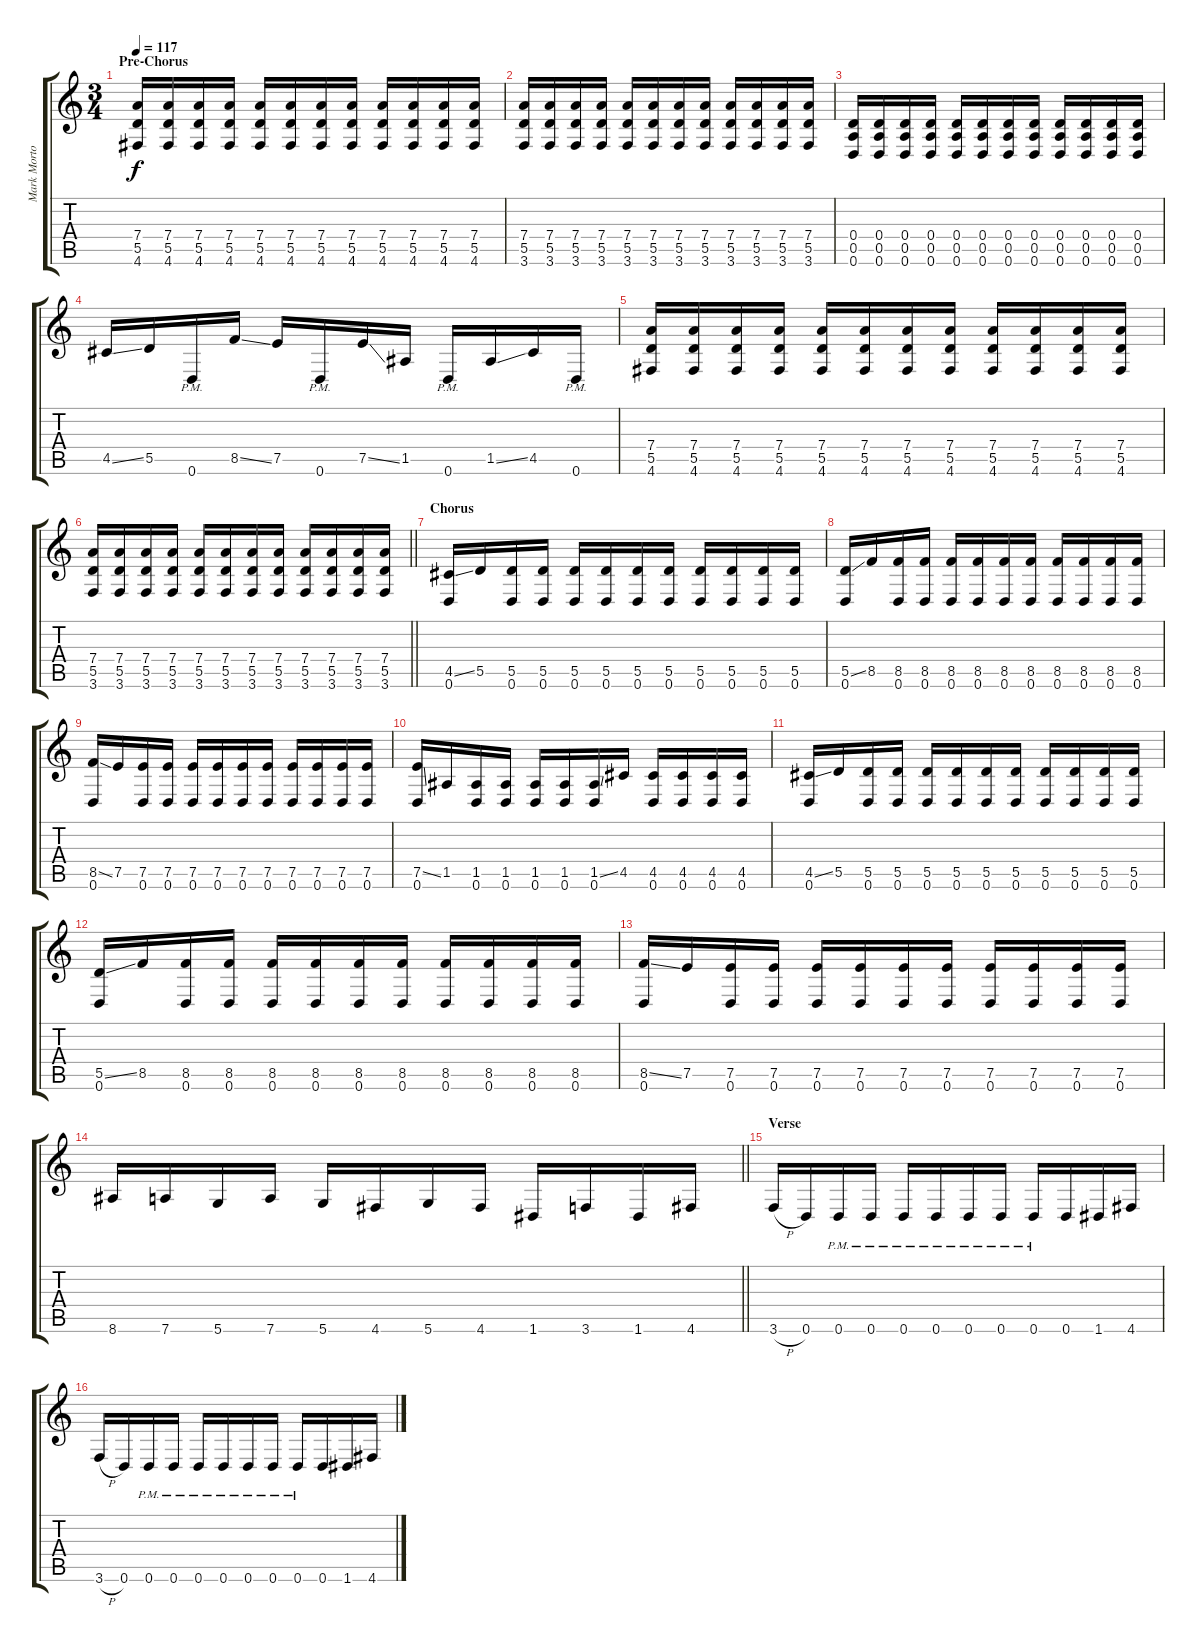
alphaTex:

\track ("Mark Morton" "Mark Morto") {instrument distortionguitar}
\staff {score tabs}
\tuning (E4 B3 G3 D3 A2 D2) {hide}
\ts (3 4)
\section ("" "Pre-Chorus")
\tempo 117
\clef g2
\ks c
(7.4 5.5 4.6).16{dy f} (7.4 5.5 4.6).16 (7.4 5.5 4.6).16 (7.4 5.5 4.6).16 (7.4 5.5 4.6).16 (7.4 5.5 4.6).16 (7.4 5.5 4.6).16 (7.4 5.5 4.6).16 (7.4 5.5 4.6).16 (7.4 5.5 4.6).16 (7.4 5.5 4.6).16 (7.4 5.5 4.6).16 |
(7.4 5.5 3.6).16 (7.4 5.5 3.6).16 (7.4 5.5 3.6).16 (7.4 5.5 3.6).16 (7.4 5.5 3.6).16 (7.4 5.5 3.6).16 (7.4 5.5 3.6).16 (7.4 5.5 3.6).16 (7.4 5.5 3.6).16 (7.4 5.5 3.6).16 (7.4 5.5 3.6).16 (7.4 5.5 3.6).16 |
(0.4 0.5 0.6).16 (0.4 0.5 0.6).16 (0.4 0.5 0.6).16 (0.4 0.5 0.6).16 (0.4 0.5 0.6).16 (0.4 0.5 0.6).16 (0.4 0.5 0.6).16 (0.4 0.5 0.6).16 (0.4 0.5 0.6).16 (0.4 0.5 0.6).16 (0.4 0.5 0.6).16 (0.4 0.5 0.6).16 |
4.5{ss}.16 5.5.16 0.6{pm}.16 8.5{ss}.16 7.5.16 0.6{pm}.16 7.5{ss}.16 1.5.16 0.6{pm}.16 1.5{ss}.16 4.5.16 0.6{pm}.16 |
(7.4 5.5 4.6).16 (7.4 5.5 4.6).16 (7.4 5.5 4.6).16 (7.4 5.5 4.6).16 (7.4 5.5 4.6).16 (7.4 5.5 4.6).16 (7.4 5.5 4.6).16 (7.4 5.5 4.6).16 (7.4 5.5 4.6).16 (7.4 5.5 4.6).16 (7.4 5.5 4.6).16 (7.4 5.5 4.6).16 |
\barLineRight lightlight
(7.4 5.5 3.6).16 (7.4 5.5 3.6).16 (7.4 5.5 3.6).16 (7.4 5.5 3.6).16 (7.4 5.5 3.6).16 (7.4 5.5 3.6).16 (7.4 5.5 3.6).16 (7.4 5.5 3.6).16 (7.4 5.5 3.6).16 (7.4 5.5 3.6).16 (7.4 5.5 3.6).16 (7.4 5.5 3.6).16 |
\section ("" "Chorus")
(4.5{ss} 0.6).16 5.5.16 (5.5 0.6).16 (5.5 0.6).16 (5.5 0.6).16 (5.5 0.6).16 (5.5 0.6).16 (5.5 0.6).16 (5.5 0.6).16 (5.5 0.6).16 (5.5 0.6).16 (5.5 0.6).16 |
(5.5{ss} 0.6).16 8.5.16 (8.5 0.6).16 (8.5 0.6).16 (8.5 0.6).16 (8.5 0.6).16 (8.5 0.6).16 (8.5 0.6).16 (8.5 0.6).16 (8.5 0.6).16 (8.5 0.6).16 (8.5 0.6).16 |
(8.5{ss} 0.6).16 7.5.16 (7.5 0.6).16 (7.5 0.6).16 (7.5 0.6).16 (7.5 0.6).16 (7.5 0.6).16 (7.5 0.6).16 (7.5 0.6).16 (7.5 0.6).16 (7.5 0.6).16 (7.5 0.6).16 |
(7.5{ss} 0.6).16 1.5.16 (1.5 0.6).16 (1.5 0.6).16 (1.5 0.6).16 (1.5 0.6).16 (1.5{ss} 0.6).16 4.5.16 (4.5 0.6).16 (4.5 0.6).16 (4.5 0.6).16 (4.5 0.6).16 |
(4.5{ss} 0.6).16 5.5.16 (5.5 0.6).16 (5.5 0.6).16 (5.5 0.6).16 (5.5 0.6).16 (5.5 0.6).16 (5.5 0.6).16 (5.5 0.6).16 (5.5 0.6).16 (5.5 0.6).16 (5.5 0.6).16 |
(5.5{ss} 0.6).16 8.5.16 (8.5 0.6).16 (8.5 0.6).16 (8.5 0.6).16 (8.5 0.6).16 (8.5 0.6).16 (8.5 0.6).16 (8.5 0.6).16 (8.5 0.6).16 (8.5 0.6).16 (8.5 0.6).16 |
(8.5{ss} 0.6).16 7.5.16 (7.5 0.6).16 (7.5 0.6).16 (7.5 0.6).16 (7.5 0.6).16 (7.5 0.6).16 (7.5 0.6).16 (7.5 0.6).16 (7.5 0.6).16 (7.5 0.6).16 (7.5 0.6).16 |
\barLineRight lightlight
8.6.16 7.6.16 5.6.16 7.6.16 5.6.16 4.6.16 5.6.16 4.6.16 1.6.16 3.6.16 1.6.16 4.6.16 |
\section ("" "Verse ")
3.6{h}.16 0.6.16 0.6{pm}.16 0.6{pm}.16 0.6{pm}.16 0.6{pm}.16 0.6{pm}.16 0.6{pm}.16 0.6{pm}.16 0.6.16 1.6.16 4.6.16 |
3.6{h}.16 0.6.16 0.6{pm}.16 0.6{pm}.16 0.6{pm}.16 0.6{pm}.16 0.6{pm}.16 0.6{pm}.16 0.6{pm}.16 0.6.16 1.6.16 4.6.16
